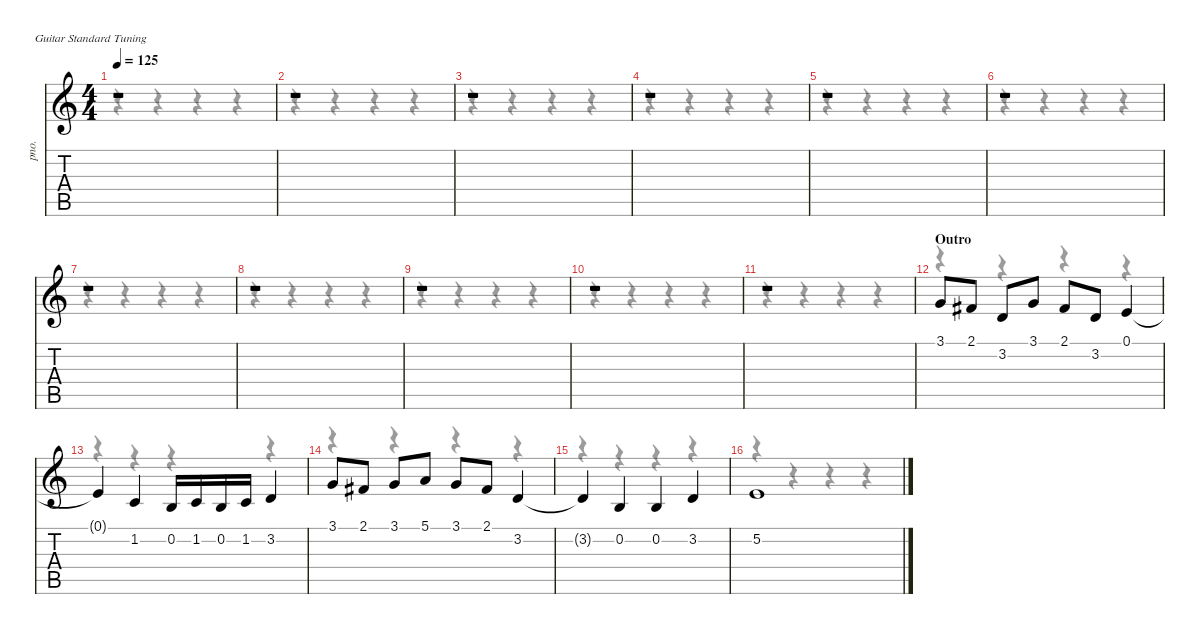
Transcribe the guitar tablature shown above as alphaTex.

\defaultSystemsLayout 4
\hideDynamics
\bracketExtendMode nobrackets
\otherSystemsTrackNameOrientation horizontal
\track ("Piano" "pno.") {instrument acousticgrandpiano}
\staff {score tabs}
\tuning (E4 B3 G3 D3 A2 E2)
\voice
\ts (4 4)
\tempo 125
\clef g2
\ks c
r.1{dy f} |
r.1 |
r.1 |
r.1 |
r.1 |
r.1 |
r.1 |
r.1 |
r.1 |
r.1 |
r.1 |
\section ("" "Outro")
3.1.8 2.1{acc #}.8 3.2.8 3.1.8 2.1{acc #}.8 3.2.8 0.1.4 |
0.1{t}.4 1.2.4 0.2.16 1.2.16 0.2.16 1.2.16 3.2.4 |
3.1.8 2.1{acc #}.8 3.1.8 5.1.8 3.1.8 2.1{acc #}.8 3.2.4 |
3.2{t}.4 0.2.4 0.2.4 3.2.4 |
5.2.1
\voice
\clef g2
\ottava regular
\simile none
\ks c
r.4{dy mf} r.4 r.4 r.4 |
r.4 r.4 r.4 r.4 |
r.4 r.4 r.4 r.4 |
r.4 r.4 r.4 r.4 |
r.4 r.4 r.4 r.4 |
r.4 r.4 r.4 r.4 |
r.4 r.4 r.4 r.4 |
r.4 r.4 r.4 r.4 |
r.4 r.4 r.4 r.4 |
r.4 r.4 r.4 r.4 |
r.4 r.4 r.4 r.4 |
r.4 r.4 r.4 r.4 |
r.4 r.4 r.4 r.4 |
r.4 r.4 r.4 r.4 |
r.4 r.4 r.4 r.4 |
r.4 r.4 r.4 r.4
